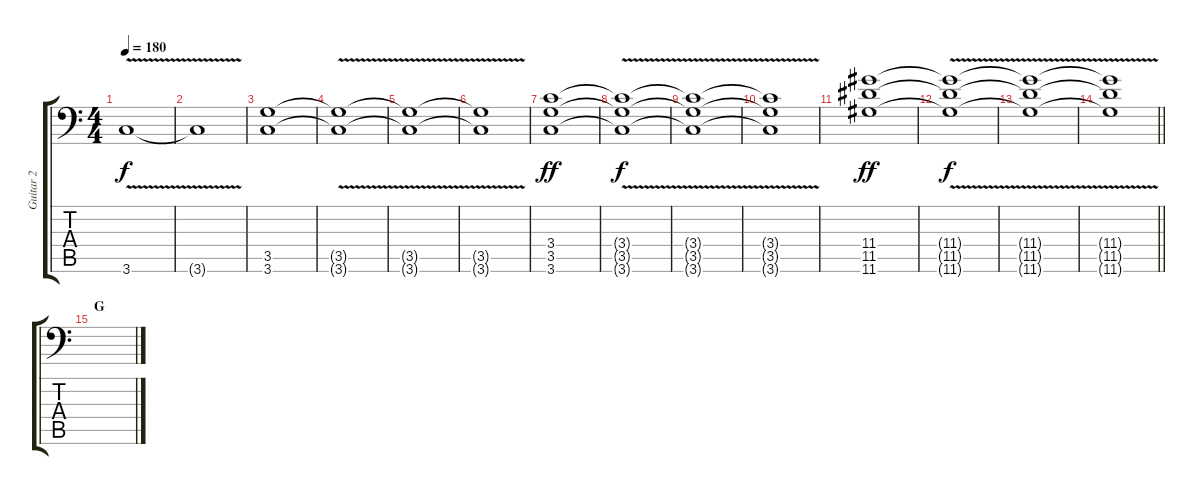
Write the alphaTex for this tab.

\track ("Guitar 2" "Guitar 2") {instrument distortionguitar}
\staff {score tabs}
\tuning (B3 Gb3 D3 A2 E2 A1) {hide}
\ts (4 4)
\tempo 180
\clef f4
\ks c
3.6{v t}.1{dy f} |
3.6{v t}.1 |
(3.5 3.6).1 |
(3.5{v t} 3.6{v t}).1 |
(3.5{v t} 3.6{v t}).1 |
(3.5{t} 3.6{v t}).1 |
(3.4 3.5 3.6).1{dy ff} |
(3.4{v t} 3.5{v t} 3.6{v t}).1{dy f} |
(3.4{v t} 3.5{v t} 3.6{v t}).1 |
(3.4{v t} 3.5{t} 3.6{v t}).1 |
(11.4 11.5 11.6).1{dy ff} |
(11.4{v t} 11.5{v t} 11.6{v t}).1{dy f} |
(11.4{v t} 11.5{v t} 11.6{v t}).1 |
\barLineRight lightlight
(11.4{v t} 11.5{t} 11.6{v t}).1 |
\section ("" "G")
